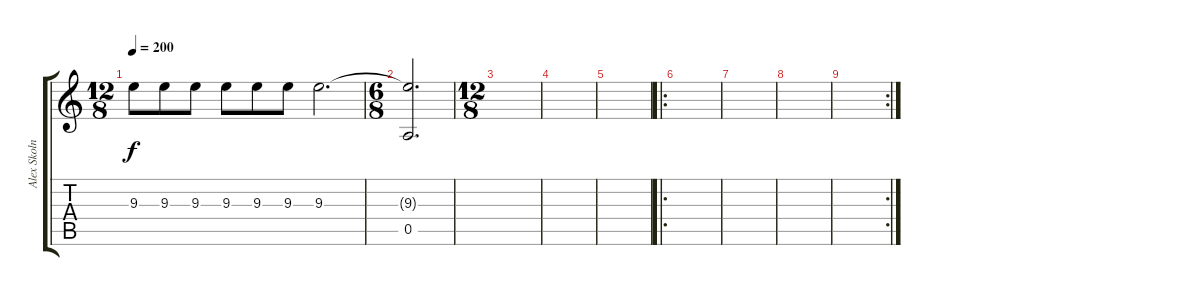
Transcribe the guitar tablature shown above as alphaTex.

\track ("Alex Skolnick" "Alex Skoln") {instrument distortionguitar}
\staff {score tabs}
\tuning (E4 B3 G3 D3 A2 E2) {hide}
\ts (12 8)
\tempo 200
\clef g2
\ks c
9.3.8{dy f} 9.3.8 9.3.8 9.3.8 9.3.8 9.3.8 9.3.2{d} |
\ts (6 8)
(9.3{t} 0.5).2{d} |
\ts (12 8)
|
|
|
\ro
|
|
|
\rc 2
